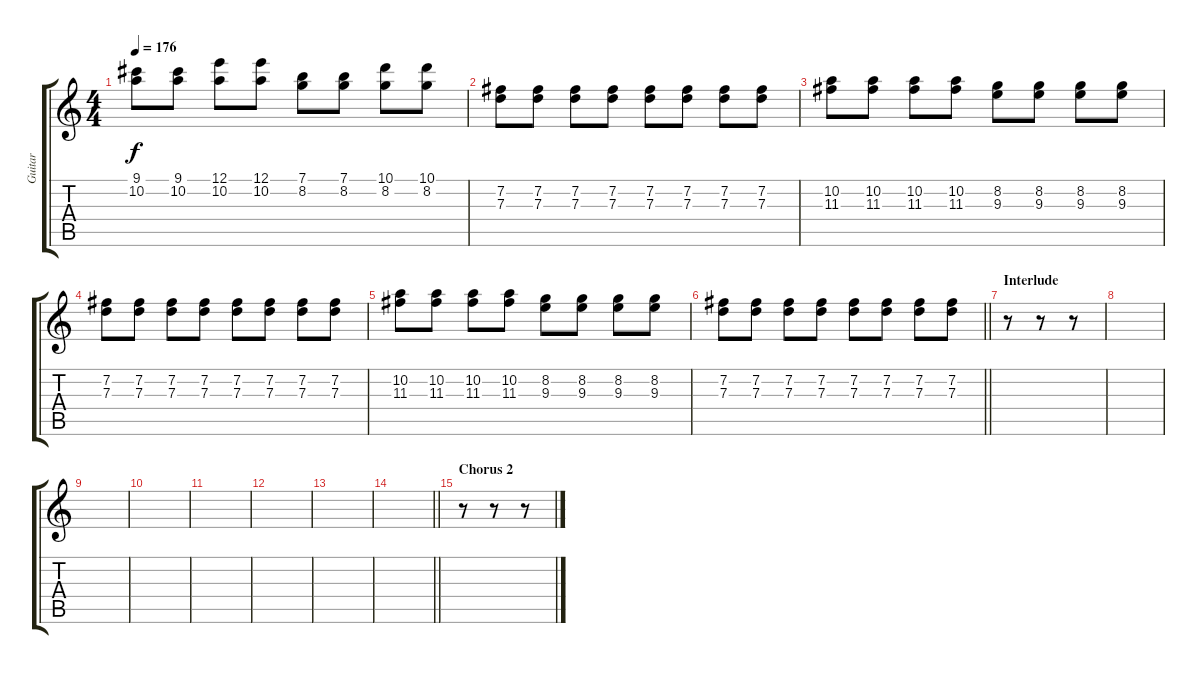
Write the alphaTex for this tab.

\track ("Guitar" "Guitar") {instrument electricguitarclean}
\staff {score tabs}
\tuning (E4 B3 G3 D3 A2 E2) {hide}
\ts (4 4)
\tempo 176
\clef g2
\ks c
(9.1 10.2).8{dy f} (9.1 10.2).8 (12.1 10.2).8 (12.1 10.2).8 (7.1 8.2).8 (7.1 8.2).8 (10.1 8.2).8 (10.1 8.2).8 |
(7.2 7.3).8 (7.2 7.3).8 (7.2 7.3).8 (7.2 7.3).8 (7.2 7.3).8 (7.2 7.3).8 (7.2 7.3).8 (7.2 7.3).8 |
(10.2 11.3).8 (10.2 11.3).8 (10.2 11.3).8 (10.2 11.3).8 (8.2 9.3).8 (8.2 9.3).8 (8.2 9.3).8 (8.2 9.3).8 |
(7.2 7.3).8 (7.2 7.3).8 (7.2 7.3).8 (7.2 7.3).8 (7.2 7.3).8 (7.2 7.3).8 (7.2 7.3).8 (7.2 7.3).8 |
(10.2 11.3).8 (10.2 11.3).8 (10.2 11.3).8 (10.2 11.3).8 (8.2 9.3).8 (8.2 9.3).8 (8.2 9.3).8 (8.2 9.3).8 |
\barLineRight lightlight
(7.2 7.3).8 (7.2 7.3).8 (7.2 7.3).8 (7.2 7.3).8 (7.2 7.3).8 (7.2 7.3).8 (7.2 7.3).8 (7.2 7.3).8 |
\section ("" "Interlude")
r.8 r.8 r.8 |
|
|
|
|
|
|
\barLineRight lightlight
|
\section ("" "Chorus 2")
r.8 r.8 r.8
